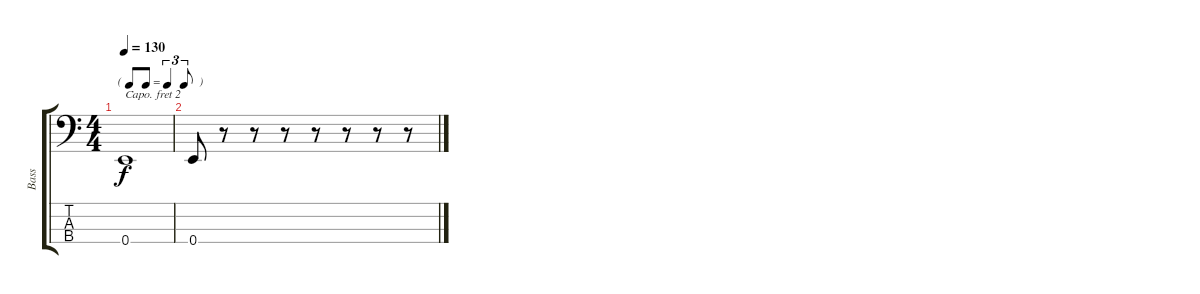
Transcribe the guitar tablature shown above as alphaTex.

\track ("Bass" "Bass") {instrument electricbasspick}
\staff {score tabs}
\capo 2
\tuning (F2 C2 G1 D1) {hide}
\ts (4 4)
\tf triplet8th
\tempo 130
\clef f4
\ks c
0.4.1{dy f} |
0.4.8 r.8 r.8 r.8 r.8 r.8 r.8 r.8
